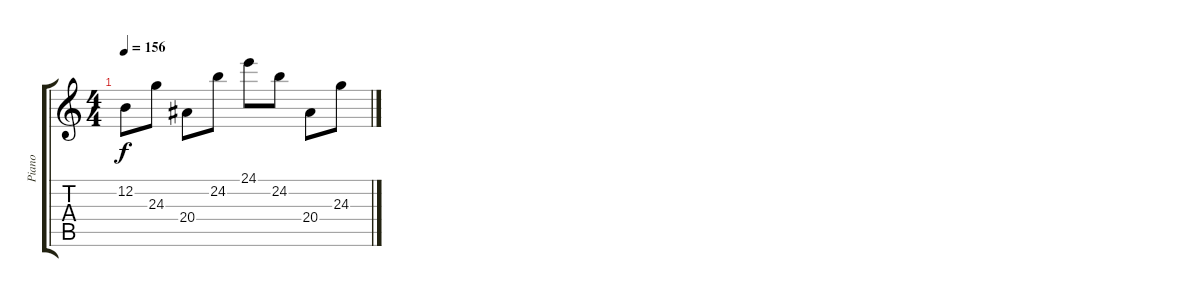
\track ("Piano" "Piano") {instrument acousticgrandpiano}
\staff {score tabs}
\tuning (E4 B3 G3 D3 A2 E2) {hide}
\ts (4 4)
\tempo 156
\clef g2
\ks c
12.2.8{dy f volume 0} 24.3.8 20.4.8 24.2.8 24.1.8 24.2.8 20.4.8 24.3.8
